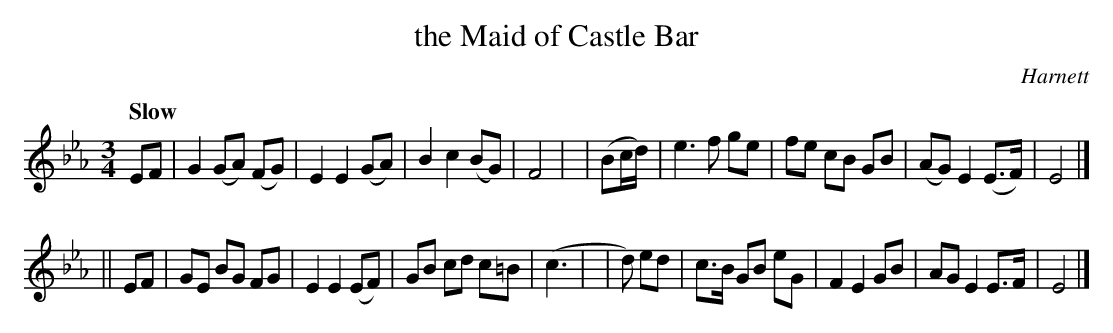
X:1
T: the Maid of Castle Bar
O: Harnett
Q: "Slow"
M: 3/4
L: 1/8
K: Eb
       EF | G2 (GA) (FG) | E2 E2 (GA) |  B2 c2  (BG)  |  F4 |\
| (Bc/d/) | e3   f   ge  | fe cB  GB  | (AG) E2 (E>F) |  E4 |]
||     EF | GE  BG   FG  | E2 E2 (EF) |  GB cd   c=B  | (c3 |\
|   d) ed | c>B GB   eG  | F2 E2  GB  |  AG E2   E>F  |  E4 |]
